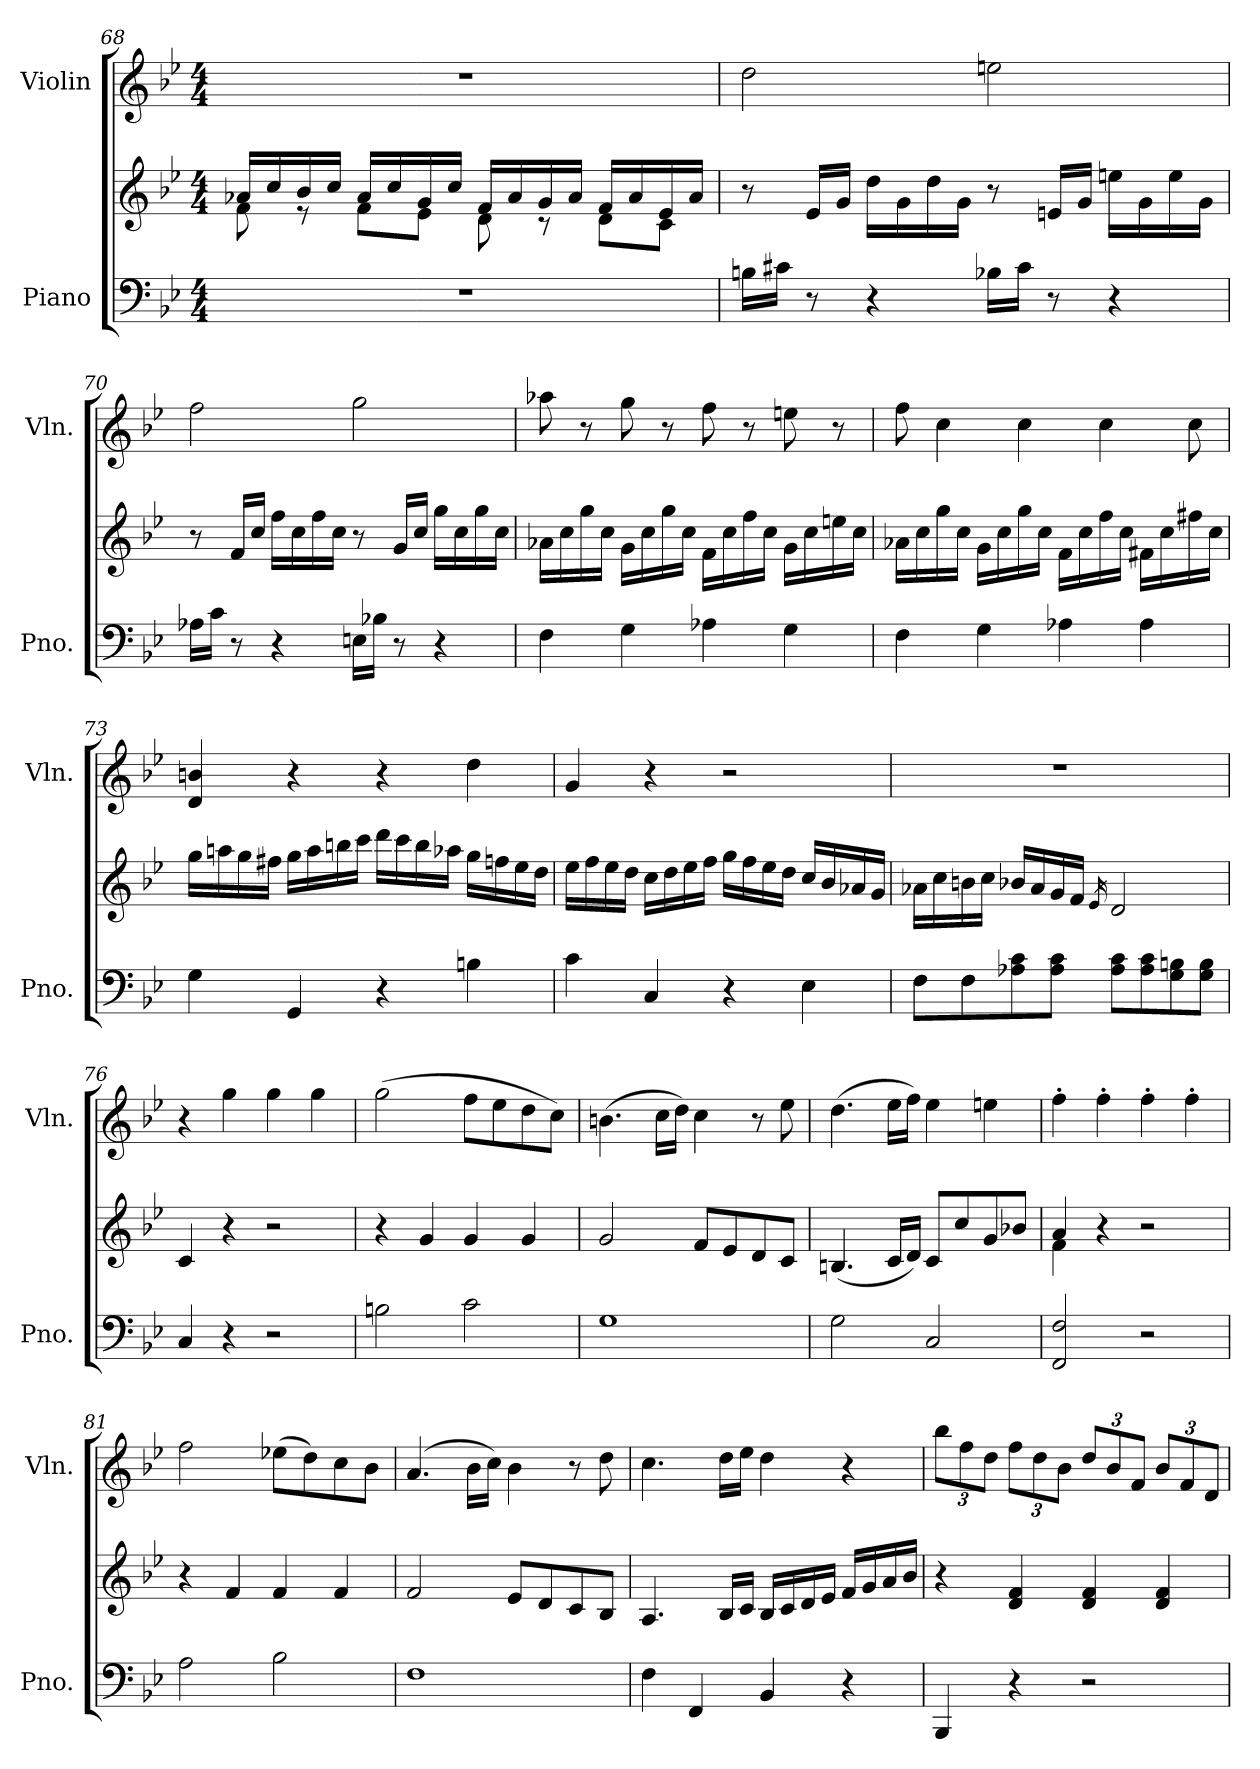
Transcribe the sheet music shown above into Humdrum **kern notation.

**kern	**kern	**kern
*part2	*part2	*part1
*staff3	*staff2	*staff1
*I"Piano	*	*I"Violin
*I'Pno.	*	*I'Vln.
*clefF4	*clefG2	*clefG2
*k[b-e-]	*k[b-e-]	*k[b-e-]
*M4/4	*M4/4	*M4/4
=68	=68	=68
*	*^	*
1r	16a-X/LL	8f\	1r
.	16cc/	.	.
.	16b-/	8r	.
.	16cc/JJ	.	.
.	16a-/LL	8f\L	.
.	16cc/	.	.
.	16g/	8e-\J	.
.	16cc/JJ	.	.
.	16f/LL	8d\	.
.	16a-/	.	.
.	16g/	8r	.
.	16a-/JJ	.	.
.	16f/LL	8d\L	.
.	16a-/	.	.
.	16e-/	8c\J	.
.	16a-/JJ	.	.
*	*v	*v	*
=69	=69	=69
16Bn\LL	8r	2dd\
16c#X\JJ	.	.
8r	16e-/LL	.
.	16g/JJ	.
4r	16dd\LL	.
.	16g\	.
.	16dd\	.
.	16g\JJ	.
16B-X\LL	8r	2een\
16c#\JJ	.	.
8r	16en/LL	.
.	16g/JJ	.
4r	16een\LL	.
.	16g\	.
.	16ee\	.
.	16g\JJ	.
=70	=70	=70
16A-X\LL	8r	2ff\
16c\JJ	.	.
8r	16f/LL	.
.	16cc/JJ	.
4r	16ff\LL	.
.	16cc\	.
.	16ff\	.
.	16cc\JJ	.
16En\LL	8r	2gg\
16B-X\JJ	.	.
8r	16g/LL	.
.	16cc/JJ	.
4r	16gg\LL	.
.	16cc\	.
.	16gg\	.
.	16cc\JJ	.
=71	=71	=71
4F\	16a-X\LL	8aa-X\
.	16cc\	.
.	16gg\	8r
.	16cc\JJ	.
4G\	16g\LL	8gg\
.	16cc\	.
.	16gg\	8r
.	16cc\JJ	.
4A-X\	16f\LL	8ff\
.	16cc\	.
.	16ff\	8r
.	16cc\JJ	.
4G\	16g\LL	8een\
.	16cc\	.
.	16een\	8r
.	16cc\JJ	.
=72	=72	=72
4F\	16a-X\LL	8ff\
.	16cc\	.
.	16gg\	4cc\
.	16cc\JJ	.
4G\	16g\LL	.
.	16cc\	.
.	16gg\	4cc\
.	16cc\JJ	.
4A-X\	16f\LL	.
.	16cc\	.
.	16ff\	4cc\
.	16cc\JJ	.
4A-\	16f#X\LL	.
.	16cc\	.
.	16ff#X\	8cc\
.	16cc\JJ	.
=73	=73	=73
4G\	16gg\LL	4d/ 4bn/
.	16aan\	.
.	16gg\	.
.	16ff#X\JJ	.
4GG/	16gg\LL	4r
.	16aa\	.
.	16bbn\	.
.	16ccc\JJ	.
4r	16ddd\LL	4r
.	16ccc\	.
.	16bb\	.
.	16aa-X\JJ	.
4Bn\	16gg\LL	4dd\
.	16ffn\	.
.	16ee-\	.
.	16dd\JJ	.
=74	=74	=74
4c\	16ee-\LL	4g/
.	16ff\	.
.	16ee-\	.
.	16dd\JJ	.
4C/	16cc\LL	4r
.	16dd\	.
.	16ee-\	.
.	16ff\JJ	.
4r	16gg\LL	2r
.	16ff\	.
.	16ee-\	.
.	16dd\JJ	.
4E-\	16cc/LL	.
.	16b-/	.
.	16a-X/	.
.	16g/JJ	.
=75	=75	=75
8F\L	16a-X\LL	1r
.	16cc\	.
8F\	16bn\	.
.	16cc\JJ	.
8A-X\ 8c\	16b-X/LL	.
.	16a-/	.
8A-\ 8c\J	16g/	.
.	16f/JJ	.
.	16qe-/	.
8A-\ 8c\L	2d/	.
8A-\ 8c\	.	.
8G\ 8Bn\	.	.
8G\ 8B\J	.	.
=76	=76	=76
4C/	4c/	4r
4r	4r	4gg\
2r	2r	4gg\
.	.	4gg\
=77	=77	=77
2Bn\	4r	(>2gg\
.	4g/	.
2c\	4g/	8ff\L
.	.	8ee-\
.	4g/	8dd\
.	.	8cc\J)
=78	=78	=78
1G	2g/	(>4.bn\
.	.	16cc\LL
.	.	16dd\JJ)
.	8f/L	4cc\
.	8e-/	.
.	8d/	8r
.	8c/J	8ee-\
=79	=79	=79
2G\	(<4.Bn/	(>4.dd\
.	16c/LL	16ee-\LL
.	16d/JJ)	16ff\JJ)
2C/	8c/L	4ee-\
.	8cc/	.
.	8g/	4een\
.	8b-X/J	.
=80	=80	=80
*	*^	*
2FF/ 2F/	4a/	4f\	4ff'\
.	4r	4ryy	4ff'\
2r	2r	2ryy	4ff'\
.	.	.	4ff'\
*	*v	*v	*
=81	=81	=81
2A\	4r	2ff\
.	4f/	.
2B-\	4f/	(>8ee-X\L
.	.	8dd\)
.	4f/	8cc\
.	.	8b-\J
=82	=82	=82
1F	2f/	(>4.a/
.	.	16b-\LL
.	.	16cc\JJ)
.	8e-/L	4b-\
.	8d/	.
.	8c/	8r
.	8B-/J	8dd\
=83	=83	=83
4F\	4.A/	4.cc\
4FF/	.	.
.	16B-/LL	16dd\LL
.	16c/JJ	16ee-\JJ
4BB-/	16B-/LL	4dd\
.	16c/	.
.	16d/	.
.	16e-/JJ	.
4r	16f/LL	4r
.	16g/	.
.	16a/	.
.	16b-/JJ	.
=84	=84	=84
*	*	*Xbrackettup
4BBB-/	4r	12bb-\L
.	.	12ff\
.	.	12dd\J
4r	4d/ 4f/	12ff\L
.	.	12dd\
.	.	12b-\J
2r	4d/ 4f/	12dd/L
.	.	12b-/
.	.	12f/J
.	4d/ 4f/	12b-/L
.	.	12f/
.	.	12d/J
=	=	=
*-	*-	*-
